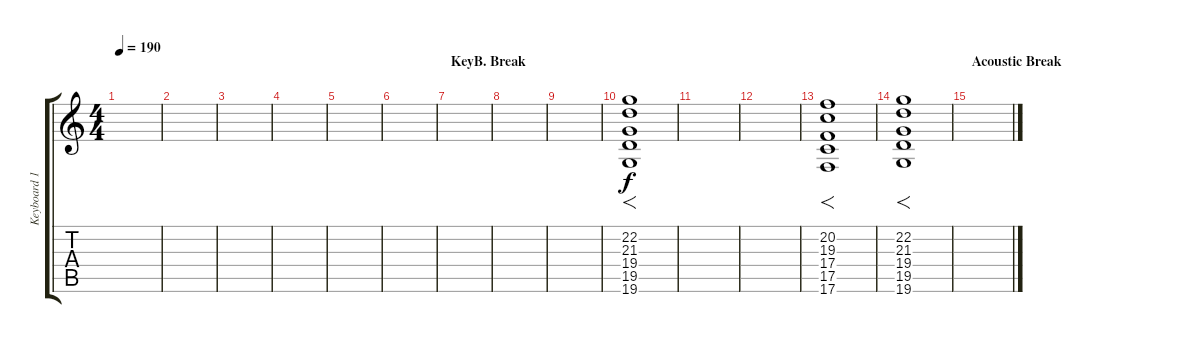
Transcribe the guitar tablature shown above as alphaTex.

\track ("Keyboard 1" "Keyboard 1") {instrument pad4choir}
\staff {score tabs}
\tuning (D4 A3 F3 C3 G2 C2) {hide}
\ts (4 4)
\tempo 190
\clef g2
\ks c
|
|
|
|
|
|
\section ("" "KeyB. Break")
|
|
|
(22.2 21.3 19.4 19.5 19.6).1{f} |
|
|
(20.2 19.3 17.4 17.5 17.6).1{f} |
(22.2 21.3 19.4 19.5 19.6).1{f} |
\section ("" "Acoustic Break")
